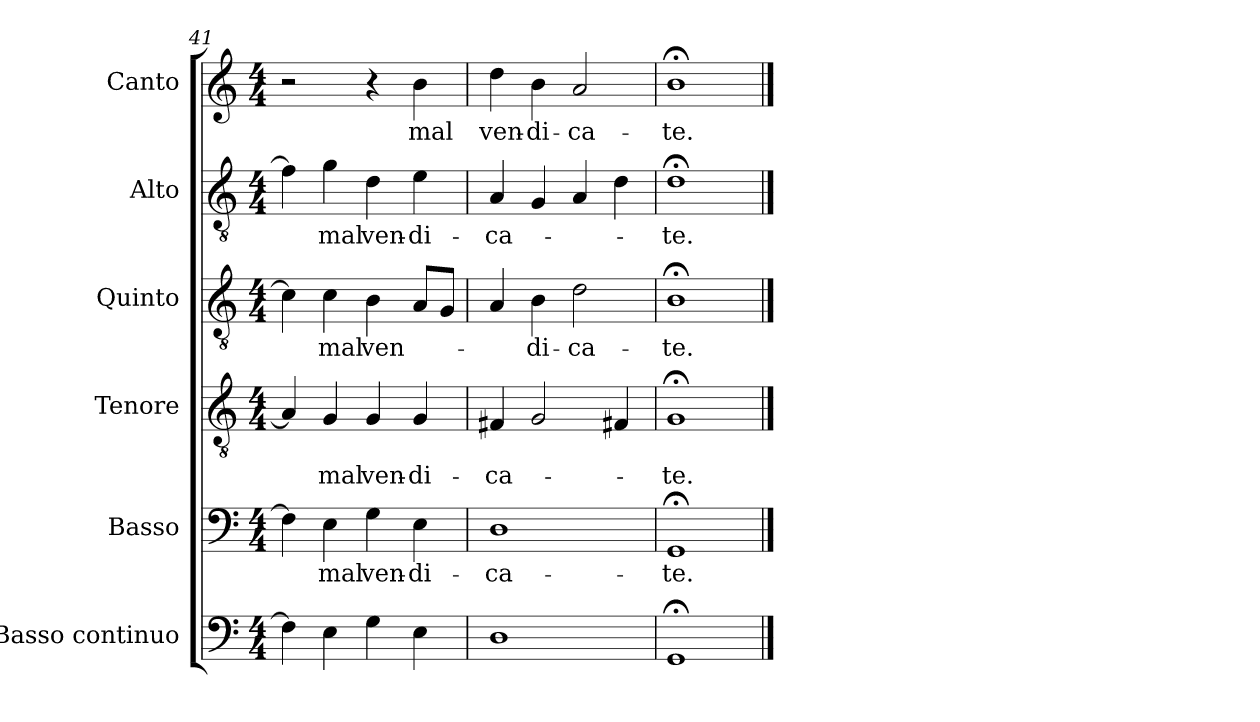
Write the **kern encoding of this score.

**kern	**kern	**text	**kern	**text	**text	**kern	**text	**kern	**text	**kern	**text
*part6	*part5	*part5	*part4	*part4	*part4	*part3	*part3	*part2	*part2	*part1	*part1
*staff6	*staff5	*staff5	*staff4	*staff4	*staff4	*staff3	*staff3	*staff2	*staff2	*staff1	*staff1
*I"Basso continuo	*I"Basso	*	*I"Tenore	*	*	*I"Quinto	*	*I"Alto	*	*I"Canto	*
*I'Bc	*I'B	*	*I'T	*	*	*	*	*I'A	*	*I'C	*
*clefF4	*clefF4	*	*clefGv2	*	*	*clefGv2	*	*clefGv2	*	*clefG2	*
*k[]	*k[]	*	*k[]	*	*	*k[]	*	*k[]	*	*k[]	*
*C:	*C:	*	*C:	*	*	*C:	*	*C:	*	*C:	*
*M4/4	*M4/4	*	*M4/4	*	*	*M4/4	*	*M4/4	*	*M4/4	*
=41	=41	=41	=41	=41	=41	=41	=41	=41	=41	=41	=41
4F]	4F]	.	4A]	.	.	4c]	.	4f]	.	2r	.
4E	4E	mal	4G	.	mal	4c	mal	4g	mal	.	.
4G	4G	ven-	4G	.	ven-	4B	ven-	4d	ven-	4r	.
4E	4E	-di-	4G	.	-di-	8A/L	.	4e	-di-	4b	mal
.	.	.	.	.	.	8G/J	.	.	.	.	.
=42	=42	=42	=42	=42	=42	=42	=42	=42	=42	=42	=42
1D	1D	-ca-	4F#X	.	-ca-	4A	.	4A	-ca-	4dd	ven-
.	.	.	2G	.	.	4B	-di-	4G	.	4b	-di-
.	.	.	.	.	.	2d	-ca-	4A	.	2a	-ca-
.	.	.	4F#X	.	.	.	.	4d	.	.	.
=43	=43	=43	=43	=43	=43	=43	=43	=43	=43	=43	=43
1GG;<	1GG;<	-te.	1G;<	.	-te.	1B;<	-te.	1d;<	-te.	1b;<	-te.
==	==	==	==	==	==	==	==	==	==	==	==
*-	*-	*-	*-	*-	*-	*-	*-	*-	*-	*-	*-
